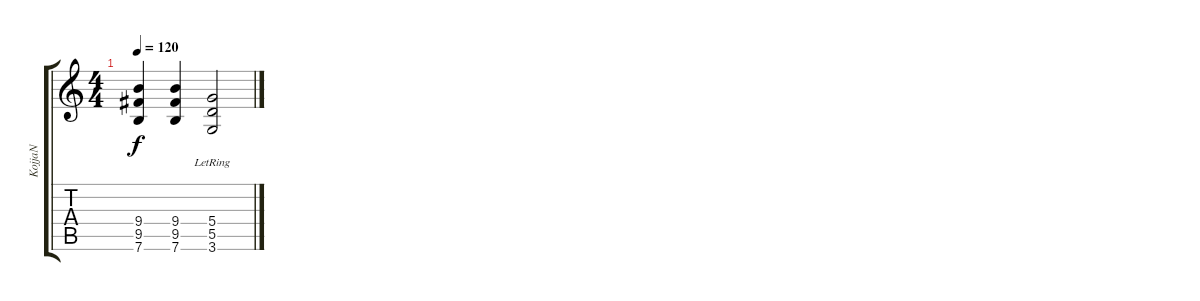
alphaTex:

\track ("KojjaN" "KojjaN") {instrument overdrivenguitar}
\staff {score tabs}
\tuning (E4 B3 G3 D3 A2 E2) {hide}
\ts (4 4)
\tempo 120
\clef g2
\ks c
(9.4 9.5 7.6).4{dy f} (9.4 9.5 7.6).4 (5.4{lr} 5.5 3.6).2
